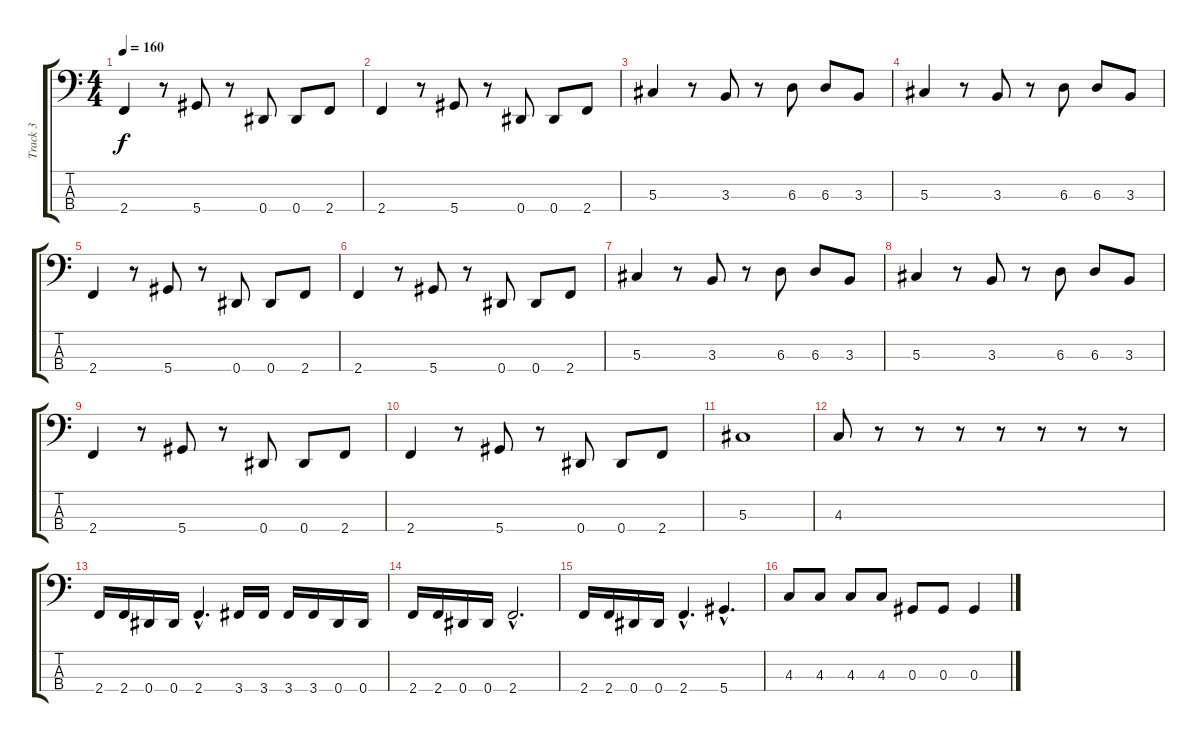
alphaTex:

\track ("Track 3" "Track 3") {instrument electricbasspick}
\staff {score tabs}
\tuning (Gb2 Db2 Ab1 Eb1) {hide}
\ts (4 4)
\tempo 160
\clef f4
\ks c
2.4.4{dy f} r.8 5.4.8 r.8 0.4.8 0.4.8 2.4.8 |
2.4.4 r.8 5.4.8 r.8 0.4.8 0.4.8 2.4.8 |
5.3.4 r.8 3.3.8 r.8 6.3.8 6.3.8 3.3.8 |
5.3.4 r.8 3.3.8 r.8 6.3.8 6.3.8 3.3.8 |
2.4.4 r.8 5.4.8 r.8 0.4.8 0.4.8 2.4.8 |
2.4.4 r.8 5.4.8 r.8 0.4.8 0.4.8 2.4.8 |
5.3.4 r.8 3.3.8 r.8 6.3.8 6.3.8 3.3.8 |
5.3.4 r.8 3.3.8 r.8 6.3.8 6.3.8 3.3.8 |
2.4.4 r.8 5.4.8 r.8 0.4.8 0.4.8 2.4.8 |
2.4.4 r.8 5.4.8 r.8 0.4.8 0.4.8 2.4.8 |
5.3.1 |
4.3.8 r.8 r.8 r.8 r.8 r.8 r.8 r.8 |
2.4.16 2.4.16 0.4.16 0.4.16 2.4{hac}.4{d} 3.4.16 3.4.16 3.4.16 3.4.16 0.4.16 0.4.16 |
2.4.16 2.4.16 0.4.16 0.4.16 2.4{hac}.2{d} |
2.4.16 2.4.16 0.4.16 0.4.16 2.4{hac}.4{d} 5.4{hac}.4{d} |
4.3.8 4.3.8 4.3.8 4.3.8 0.3.8 0.3.8 0.3.4
